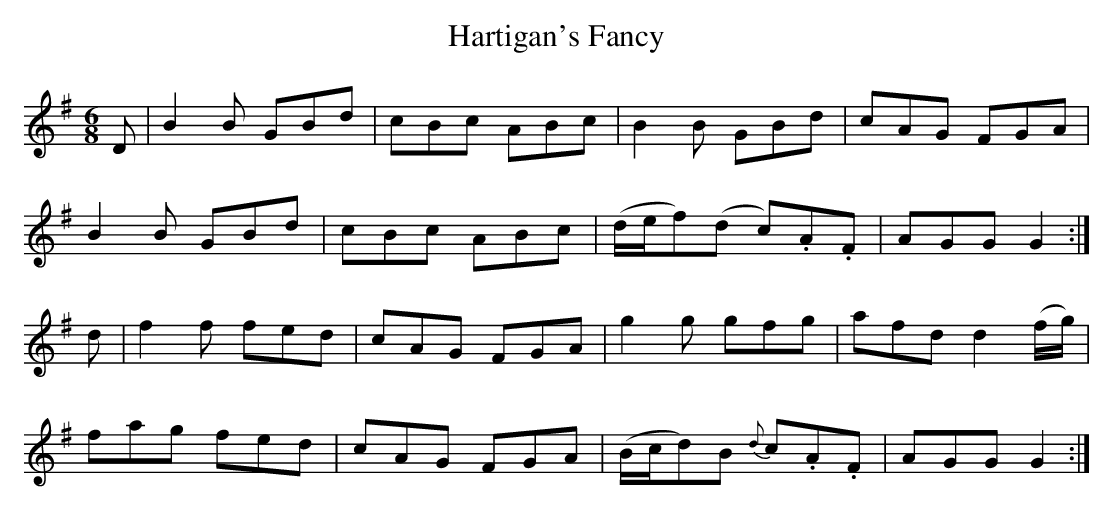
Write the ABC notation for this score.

X:1
T: Hartigan's Fancy
M: 6/8
L: 1/8
K: G
D|B2B GBd|cBc ABc|B2B GBd|cAG FGA|
B2B GBd|cBc ABc|(d/e/f)(d c).A.F|AGG G2:|
d|f2f fed|cAG FGA|g2g gfg|afd d2(f/g/)|
fag fed|cAG FGA|(B/c/d)B {d}c.A.F|AGG G2:|
